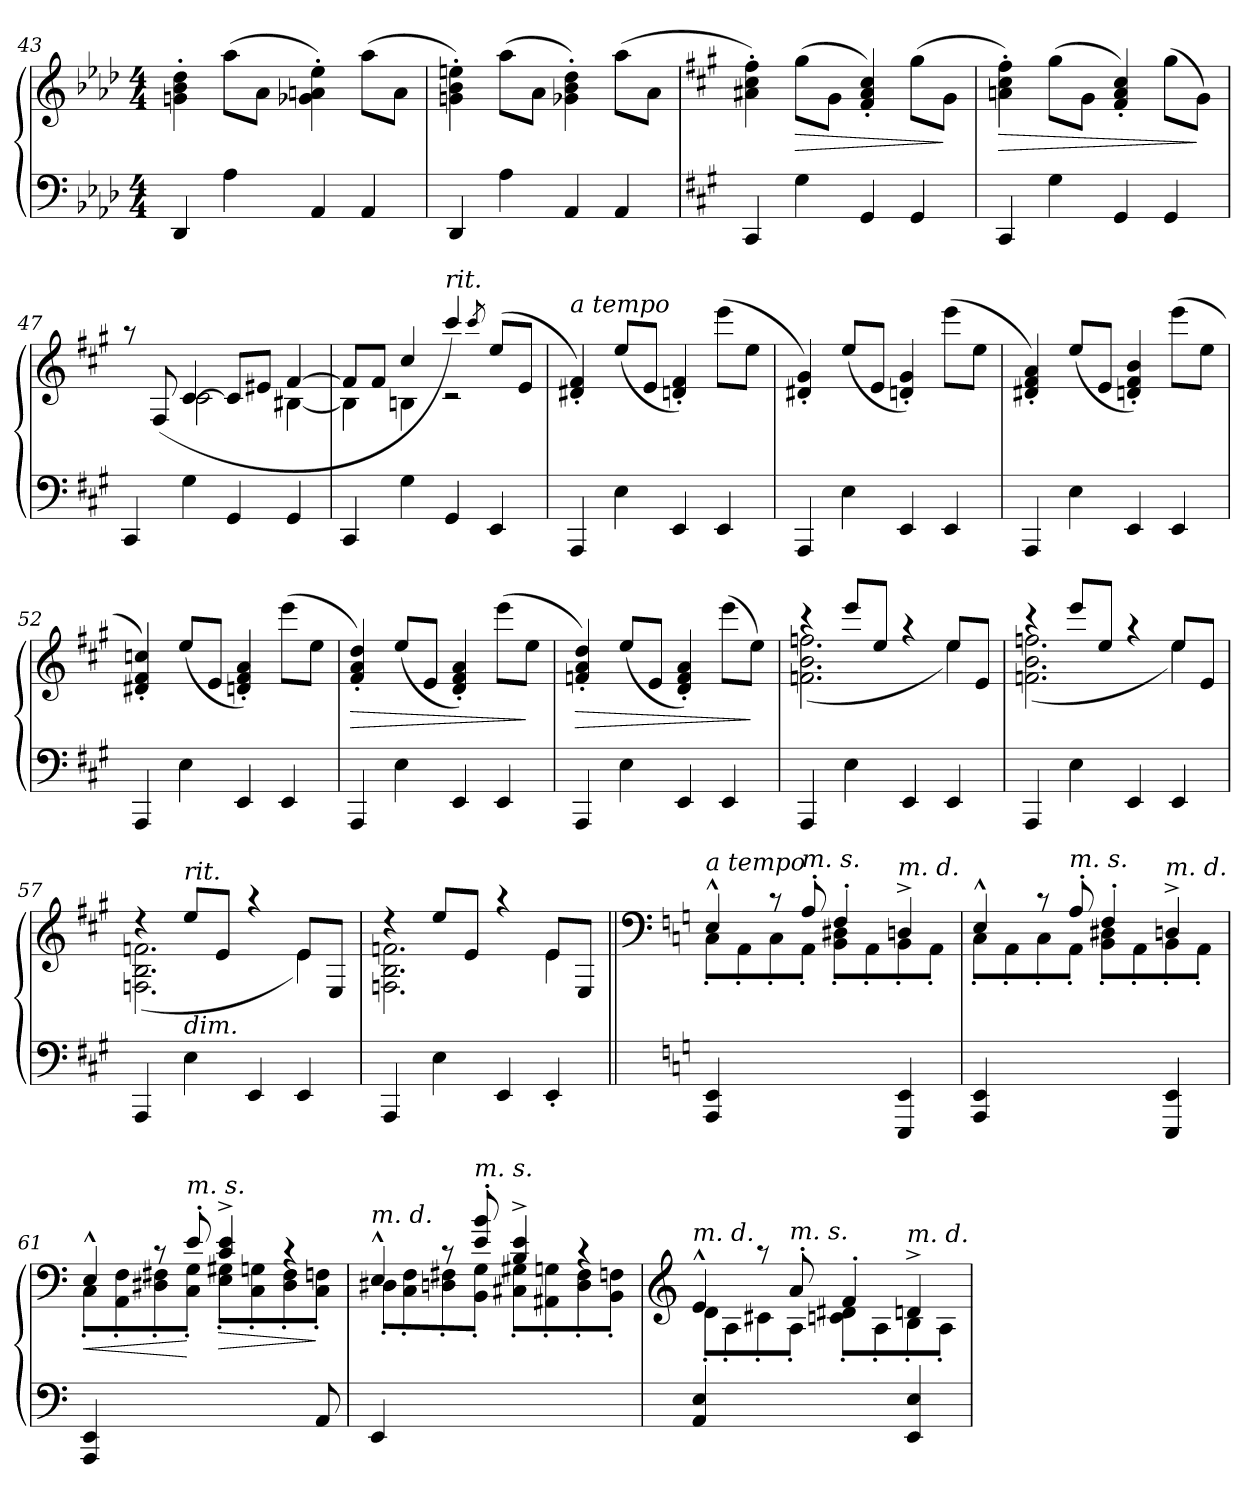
**kern	**kern	**dynam
*part1	*part1	*part1
*staff2	*staff1	*staff1/2
*clefF4	*clefG2	*
*k[b-e-a-d-]	*k[b-e-a-d-]	*
*A-:	*A-:	*
*M4/4	*M4/4	*
=43	=43	=43
4DD-/	4gn\'> 4b-\'> 4dd-\'>	.
4A-\	(<8aa-\L	.
.	8a-\J	.
4AA-/	4g-X\'> 4an\'> 4ee-\'>)	.
4AA-/	(>8aa-\L	.
.	8a\J	.
=44	=44	=44
4DD-/	4gn\'> 4b-\'> 4een\'>)	.
4A-\	(<8aa-\L	.
.	8a-\J	.
4AA-/	4g-X\'> 4b-\'> 4dd-\'>)	.
4AA-/	(>8aa-\L	.
.	8a-\J	.
=45	=45	=45
*k[f#c#g#]	*k[f#c#g#]	*
*f#:	*f#:	*
4CC#/	4a#X\'> 4cc#\'> 4ff#\'>)	.
!	!	!LO:HP:b
4G#\	(<8gg#\L	>
.	8g#\J	.
4GG#/	4f#/'< 4a#/'< 4cc#/'<)	.
4GG#/	(>8gg#\L	.
.	8g#\J	]
!!LO:LB:g=z
=46	=46	=46
!	!	!LO:HP:b
4CC#/	4an\'> 4cc#\'> 4ff#\'>)	>
4G#\	(<8gg#\L	.
.	8g#\J	.
4GG#/	4f#/'< 4a/'< 4cc#/'<)	.
4GG#/	(>8gg#\L	.
.	8g#\J)	]
=47	=47	=47
*	*^	*
4CC#/	8raa	4ryy	.
.	(>8F#/	.	.
4G#\	[>4c#/	2c#\	.
4GG#/	8c#/L]	.	.
.	8e#X/J	.	.
4GG#/	[>4f#/	[<4B#X\	.
=48	=48	=48	=48
4CC#/	8f#/L]	4B#\]	.
.	8f#/J	.	.
4G#\	4cc#/	4Bn\	.
!	!LO:TX:a:i:t=rit.	!	!
4GG#/	4ccc#/)	2rc	.
.	8qccc#/	.	.
4EE/	(>8ee/L	.	.
.	8e/J	.	.
*	*v	*v	*
=49	=49	=49
!	!LO:TX:a:i:t=a tempo	!
4AAA/	4d#X/'< 4f#/'<)	.
4E\	(<8ee/L	.
.	8e/J	.
4EE/	4dn/'< 4f#/'<)	.
4EE/	(>8eee\L	.
.	8ee\J	.
!!LO:PB:g=z
=50	=50	=50
4AAA/	4d#X/'< 4g#/'<)	.
4E\	(<8ee/L	.
.	8e/J	.
4EE/	4dn/'< 4g#/'<)	.
4EE/	(>8eee\L	.
.	8ee\J	.
=51	=51	=51
4AAA/	4d#X/'< 4f#/'< 4a/'<)	.
4E\	(<8ee/L	.
.	8e/J	.
4EE/	4dn/'< 4f#/'< 4b/'<)	.
4EE/	(>8eee\L	.
.	8ee\J	.
=52	=52	=52
4AAA/	4d#X/'< 4f#/'< 4ccn/'<)	.
4E\	(<8ee/L	.
.	8e/J	.
4EE/	4dn/'< 4f#/'< 4a/'<)	.
4EE/	(>8eee\L	.
.	8ee\J	.
=53	=53	=53
!	!	!LO:HP:b
4AAA/	4f#/'< 4a/'< 4dd/'<)	>
4E\	(<8ee/L	.
.	8e/J	.
4EE/	4d/'< 4f#/'< 4a/'<)	.
4EE/	(>8eee\L	.
.	8ee\J	]
=54	=54	=54
!	!	!LO:HP:b
4AAA/	4fn/'< 4a/'< 4dd/'<)	>
4E\	(<8ee/L	.
.	8e/J	.
4EE/	4d/'< 4f/'< 4a/'<)	.
4EE/	(>8eee\L	.
.	8ee\J)	]
!!LO:LB:g=z
=55	=55	=55
*	*^	*
4AAA/	4rccc	(<2.fn\ 2.b\ 2.ffn\	.
4E\	8eee/L	.	.
.	8ee/J	.	.
4EE/	4raa	.	.
4EE/	8ee/L	4ee\)	.
.	8e/J	.	.
=56	=56	=56	=56
4AAA/	4rccc	(<2.fn\ 2.b\ 2.ffn\	.
4E\	8eee/L	.	.
.	8ee/J	.	.
4EE/	4raa	.	.
4EE/	8ee/L	4ee\)	.
.	8e/J	.	.
=57	=57	=57	=57
4AAA/	4rcc	(<2.Fn\ 2.B\ 2.fn\	.
!	!LO:TX:a:i:t=rit.	!	!
!LO:TX:a:i:t=dim.	!	!	!
4E\	8ee/L	.	.
.	8e/J	.	.
4EE/	4raa	.	.
4EE/	8e/L	4e\)	.
.	8E/J	.	.
=58	=58	=58	=58
4AAA/	4rcc	2.Fn\ 2.B\ 2.fn\	.
4E\	8ee/L	.	.
.	8e/J	.	.
4EE/	4raa	.	.
4EE'</	8e/L	4e\	.
.	8E/J	.	.
!!LO:LB:g=z	!!
=59||	=59||	=59||	=59||
*	*clefF4	*	*
*k[]	*k[]	*	*
*a:	*a:	*	*
!	!LO:TX:a:i:t=a tempo	!	!
4AAA/ 4EE/	4E^^>/	8C'<\L	.
.	.	8AA'<\	.
4ryy	8rB	8C'<\	.
!	!LO:TX:a:i:t=m. s.	!	!
.	8A'>/	8AA'<\J	.
4ryy	4F'>/	8BB\'< 8D#X\'<L	.
.	.	8AA'<\	.
!	!LO:TX:a:i:t=m. d.	!	!
4EEE/ 4EE/	4Dn^>/	8BB'<\	.
.	.	8AA'<\J	.
=60	=60	=60	=60
4AAA/ 4EE/	4E^^>/	8C'<\L	.
.	.	8AA'<\	.
4ryy	8rB	8C'<\	.
!	!LO:TX:a:i:t=m. s.	!	!
.	8A'>/	8AA'<\J	.
4ryy	4F'>/	8BB\'< 8D#X\'<L	.
.	.	8AA'<\	.
!	!LO:TX:a:i:t=m. d.	!	!
4EEE/ 4EE/	4Dn^>/	8BB'<\	.
.	.	8AA'<\J	.
=61	=61	=61	=61
!	!	!	!LO:HP:b
4AAA/ 4EE/	4E^^>/	8C'<\L	<
.	.	8AA\'< 8F\'<	.
4ryy	8rc	8D#X\'< 8F#X\'<	.
!	!LO:TX:a:i:t=m. s.	!	!
.	8e'>/	8C\'< 8G\'<J	[
!	!	!	!LO:HP:b
4ryy	4c/^> 4e/^>	8E\'< 8G#X\'<L	>
.	.	8C\'< 8Gn\'<	.
8ryy	4rc	8D#\'< 8F#\'<	.
8AA/	.	8C\'< 8Fn\'<J	]
!!LO:LB:g=z	!!
=62	=62	=62	=62
!	!LO:TX:a:i:t=m. d.	!	!
4EE/	4E^^>/	8D#X'<\L	.
.	.	8C\'< 8F\'<	.
4ryy	8rc	8Dn\'< 8F#X\'<	.
!	!LO:TX:a:i:t=m. s.	!	!
.	8e/'> 8b/'>	8BB\'< 8G\'<J	.
2ryy	4B/^> 4e/^>	8C#X\'< 8G#X\'<L	.
.	.	8AA#X\'< 8Gn\'<	.
.	4rc	8D\'< 8F#\'<	.
.	.	8BB\'< 8Fn\'<J	.
=63	=63	=63	=63
*	*clefG2	*	*
!	!LO:TX:a:i:t=m. d.	!	!
4AA/ 4E/	4e^^>/	8d'<\L	.
.	.	8A'<\	.
4ryy	8raa	8c#X'<\	.
!	!LO:TX:a:i:t=m. s.	!	!
.	8a'>/	8A'<\J	.
4ryy	4f'>/	8cn\'< 8d#X\'<L	.
.	.	8A'<\	.
!	!LO:TX:a:i:t=m. d.	!	!
4EE/ 4E/	4dn^>/	8B'<\	.
.	.	8A'<\J	.
*	*v	*v	*
=	=	=
*-	*-	*-
